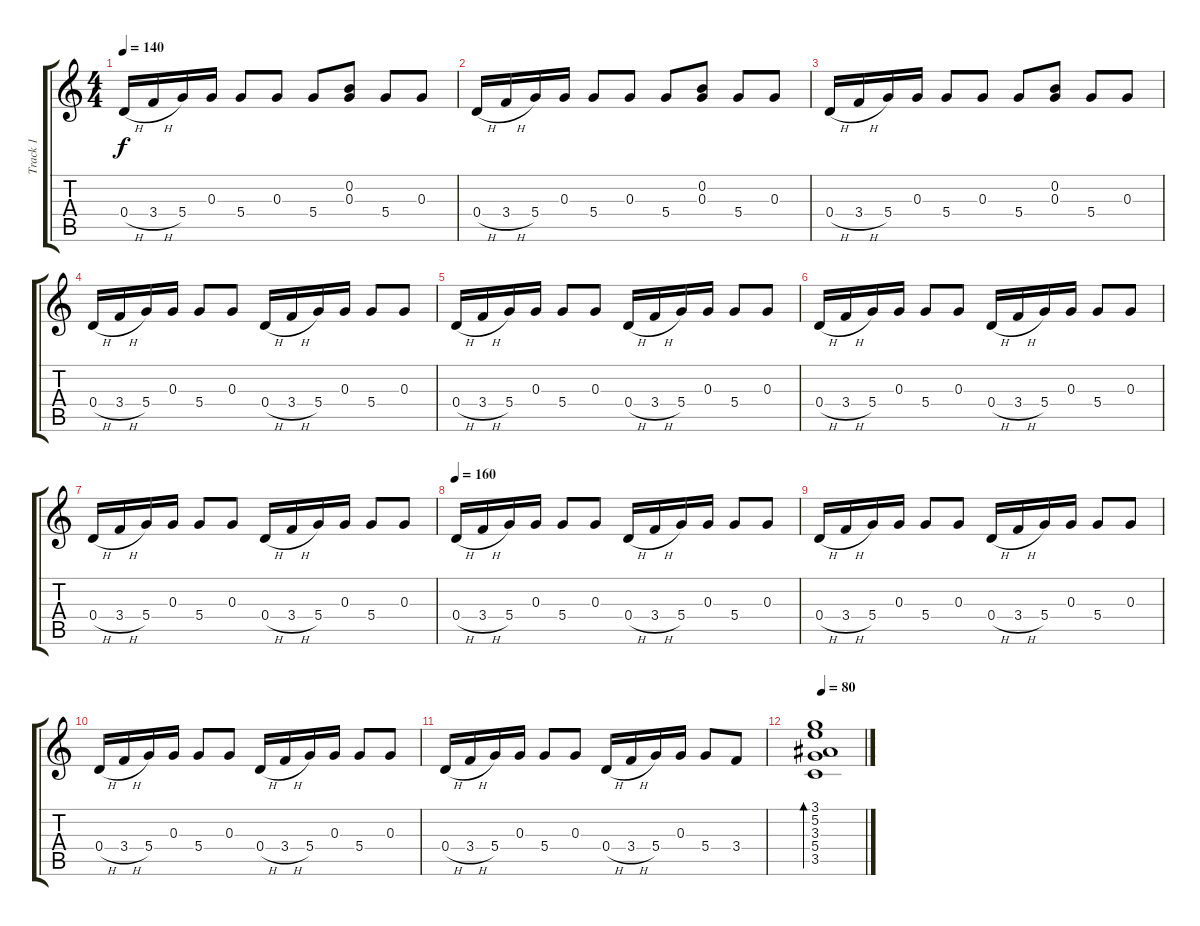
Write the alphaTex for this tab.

\track ("Track 1" "Track 1") {instrument acousticguitarsteel}
\staff {score tabs}
\tuning (E4 B3 G3 D3 A2 E2) {hide}
\ts (4 4)
\tempo 140
\clef g2
\ks c
0.4{h}.16{dy f} 3.4{h}.16 5.4.16 0.3.16 5.4.8 0.3.8 5.4.8 (0.2 0.3).8 5.4.8 0.3.8 |
0.4{h}.16 3.4{h}.16 5.4.16 0.3.16 5.4.8 0.3.8 5.4.8 (0.2 0.3).8 5.4.8 0.3.8 |
0.4{h}.16 3.4{h}.16 5.4.16 0.3.16 5.4.8 0.3.8 5.4.8 (0.2 0.3).8 5.4.8 0.3.8 |
0.4{h}.16 3.4{h}.16 5.4.16 0.3.16 5.4.8 0.3.8 0.4{h}.16 3.4{h}.16 5.4.16 0.3.16 5.4.8 0.3.8 |
0.4{h}.16 3.4{h}.16 5.4.16 0.3.16 5.4.8 0.3.8 0.4{h}.16 3.4{h}.16 5.4.16 0.3.16 5.4.8 0.3.8 |
0.4{h}.16 3.4{h}.16 5.4.16 0.3.16 5.4.8 0.3.8 0.4{h}.16 3.4{h}.16 5.4.16 0.3.16 5.4.8 0.3.8 |
0.4{h}.16 3.4{h}.16 5.4.16 0.3.16 5.4.8 0.3.8 0.4{h}.16 3.4{h}.16 5.4.16 0.3.16 5.4.8 0.3.8 |
\tempo 160
0.4{h}.16 3.4{h}.16 5.4.16 0.3.16 5.4.8 0.3.8 0.4{h}.16 3.4{h}.16 5.4.16 0.3.16 5.4.8 0.3.8 |
0.4{h}.16 3.4{h}.16 5.4.16 0.3.16 5.4.8 0.3.8 0.4{h}.16 3.4{h}.16 5.4.16 0.3.16 5.4.8 0.3.8 |
0.4{h}.16 3.4{h}.16 5.4.16 0.3.16 5.4.8 0.3.8 0.4{h}.16 3.4{h}.16 5.4.16 0.3.16 5.4.8 0.3.8 |
0.4{h}.16 3.4{h}.16 5.4.16 0.3.16 5.4.8 0.3.8 0.4{h}.16 3.4{h}.16 5.4.16 0.3.16 5.4.8 3.4.8 |
\tempo 80
(3.1 5.2 3.3 5.4 3.5).1{bd 120}
